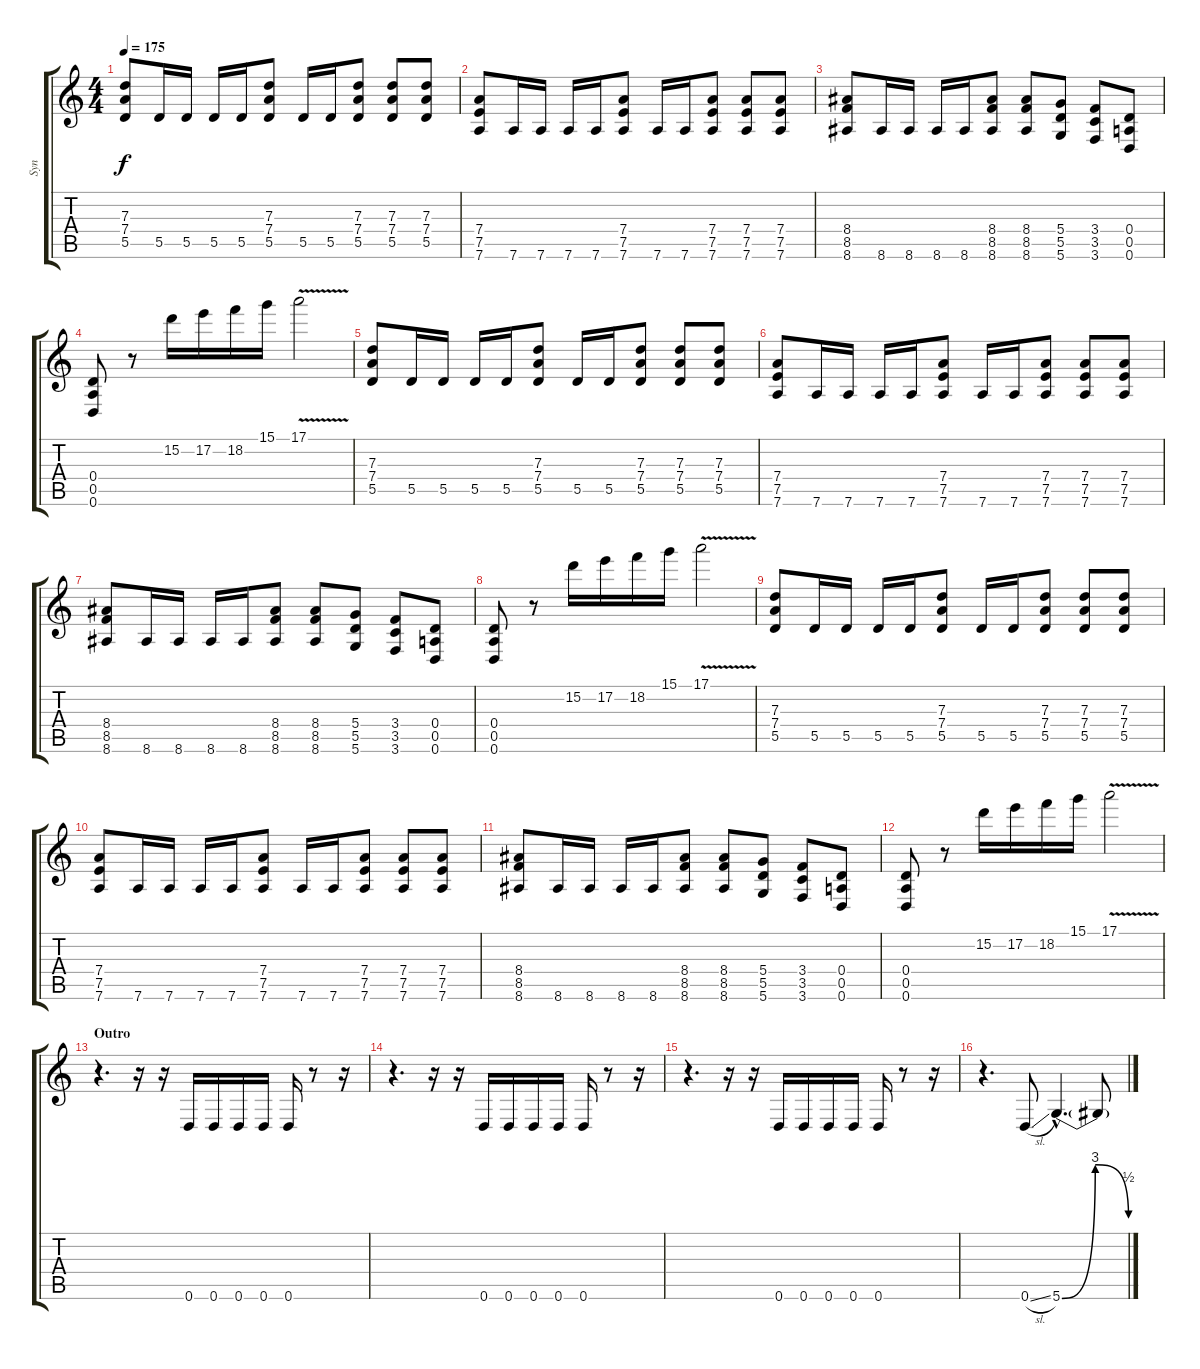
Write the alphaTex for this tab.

\track ("Syn" "Syn") {instrument distortionguitar}
\staff {score tabs}
\tuning (E4 B3 G3 D3 A2 D2) {hide}
\ts (4 4)
\tempo 175
\clef g2
\ks c
(7.3 7.4 5.5).8{dy f} 5.5.16 5.5.16 5.5.16 5.5.16 (7.3 7.4 5.5).8 5.5.16 5.5.16 (7.3 7.4 5.5).8 (7.3 7.4 5.5).8 (7.3 7.4 5.5).8 |
(7.4 7.5 7.6).8 7.6.16 7.6.16 7.6.16 7.6.16 (7.4 7.5 7.6).8 7.6.16 7.6.16 (7.4 7.5 7.6).8 (7.4 7.5 7.6).8 (7.4 7.5 7.6).8 |
(8.4 8.5 8.6).8 8.6.16 8.6.16 8.6.16 8.6.16 (8.4 8.5 8.6).8 (8.4 8.5 8.6).8 (5.4 5.5 5.6).8 (3.4 3.5 3.6).8 (0.4 0.5 0.6).8 |
(0.4 0.5 0.6).8 r.8 15.2.16 17.2.16 18.2.16 15.1.16 17.1{v}.2 |
(7.3 7.4 5.5).8 5.5.16 5.5.16 5.5.16 5.5.16 (7.3 7.4 5.5).8 5.5.16 5.5.16 (7.3 7.4 5.5).8 (7.3 7.4 5.5).8 (7.3 7.4 5.5).8 |
(7.4 7.5 7.6).8 7.6.16 7.6.16 7.6.16 7.6.16 (7.4 7.5 7.6).8 7.6.16 7.6.16 (7.4 7.5 7.6).8 (7.4 7.5 7.6).8 (7.4 7.5 7.6).8 |
(8.4 8.5 8.6).8 8.6.16 8.6.16 8.6.16 8.6.16 (8.4 8.5 8.6).8 (8.4 8.5 8.6).8 (5.4 5.5 5.6).8 (3.4 3.5 3.6).8 (0.4 0.5 0.6).8 |
(0.4 0.5 0.6).8 r.8 15.2.16 17.2.16 18.2.16 15.1.16 17.1{v}.2 |
(7.3 7.4 5.5).8 5.5.16 5.5.16 5.5.16 5.5.16 (7.3 7.4 5.5).8 5.5.16 5.5.16 (7.3 7.4 5.5).8 (7.3 7.4 5.5).8 (7.3 7.4 5.5).8 |
(7.4 7.5 7.6).8 7.6.16 7.6.16 7.6.16 7.6.16 (7.4 7.5 7.6).8 7.6.16 7.6.16 (7.4 7.5 7.6).8 (7.4 7.5 7.6).8 (7.4 7.5 7.6).8 |
(8.4 8.5 8.6).8 8.6.16 8.6.16 8.6.16 8.6.16 (8.4 8.5 8.6).8 (8.4 8.5 8.6).8 (5.4 5.5 5.6).8 (3.4 3.5 3.6).8 (0.4 0.5 0.6).8 |
(0.4 0.5 0.6).8 r.8 15.2.16 17.2.16 18.2.16 15.1.16 17.1{v}.2 |
\section ("" "Outro")
r.4{d} r.16 r.16 0.6.16 0.6.16 0.6.16 0.6.16 0.6.16 r.8 r.16 |
r.4{d} r.16 r.16 0.6.16 0.6.16 0.6.16 0.6.16 0.6.16 r.8 r.16 |
r.4{d} r.16 r.16 0.6.16 0.6.16 0.6.16 0.6.16 0.6.16 r.8 r.16 |
r.4{d} 0.6{sl}.8 5.6{be (bendrelease 0 0 14 12 14 12 60 2) hac}.4{d} 5.6{t}.8
